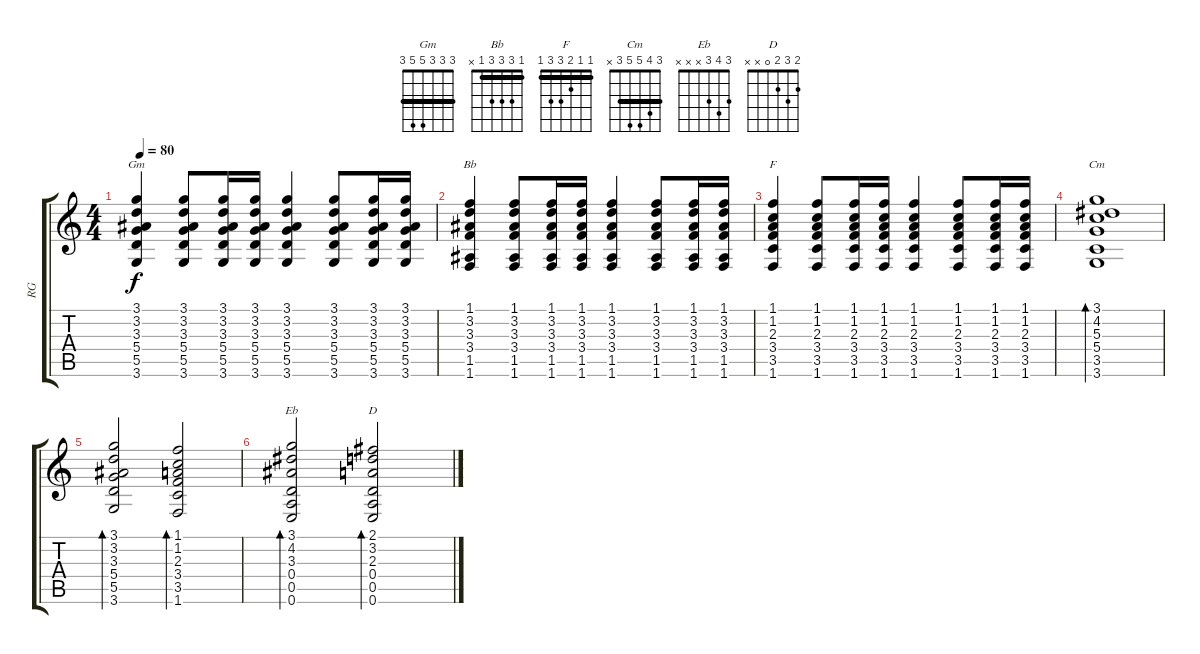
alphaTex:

\track ("RG" "RG") {instrument acousticguitarsteel}
\staff {score tabs}
\tuning (E4 B3 G3 D3 A2 E2) {hide}
\chord ("Gm" 3 3 3 5 5 3) {barre 3}
\chord ("Bb" 1 3 3 3 1 x) {barre 1}
\chord ("F" 1 1 2 3 3 1) {barre 1}
\chord ("Cm" 3 4 5 5 3 x) {barre 3}
\chord ("Eb" 3 4 3 x x x)
\chord ("D" 2 3 2 0 x x)
\ts (4 4)
\tempo 80
\clef g2
\ks c
(3.1 3.2 3.3 5.4 5.5 3.6).4{ch "Gm" dy f} (3.1 3.2 3.3 5.4 5.5 3.6).8 (3.1 3.2 3.3 5.4 5.5 3.6).16 (3.1 3.2 3.3 5.4 5.5 3.6).16 (3.1 3.2 3.3 5.4 5.5 3.6).4 (3.1 3.2 3.3 5.4 5.5 3.6).8 (3.1 3.2 3.3 5.4 5.5 3.6).16 (3.1 3.2 3.3 5.4 5.5 3.6).16 |
(1.1 3.2 3.3 3.4 1.5 1.6).4{ch "Bb"} (1.1 3.2 3.3 3.4 1.5 1.6).8 (1.1 3.2 3.3 3.4 1.5 1.6).16 (1.1 3.2 3.3 3.4 1.5 1.6).16 (1.1 3.2 3.3 3.4 1.5 1.6).4 (1.1 3.2 3.3 3.4 1.5 1.6).8 (1.1 3.2 3.3 3.4 1.5 1.6).16 (1.1 3.2 3.3 3.4 1.5 1.6).16 |
(1.1 1.2 2.3 3.4 3.5 1.6).4{ch "F"} (1.1 1.2 2.3 3.4 3.5 1.6).8 (1.1 1.2 2.3 3.4 3.5 1.6).16 (1.1 1.2 2.3 3.4 3.5 1.6).16 (1.1 1.2 2.3 3.4 3.5 1.6).4 (1.1 1.2 2.3 3.4 3.5 1.6).8 (1.1 1.2 2.3 3.4 3.5 1.6).16 (1.1 1.2 2.3 3.4 3.5 1.6).16 |
(3.1 4.2 5.3 5.4 3.5 3.6).1{bd 60 ch "Cm"} |
(3.1 3.2 3.3 5.4 5.5 3.6).2{bd 120} (1.1 1.2 2.3 3.4 3.5 1.6).2{bd 120} |
(3.1 4.2 3.3 0.4 0.5 0.6).2{bd 120 ch "Eb"} (2.1 3.2 2.3 0.4 0.5 0.6).2{bd 240 ch "D"}
